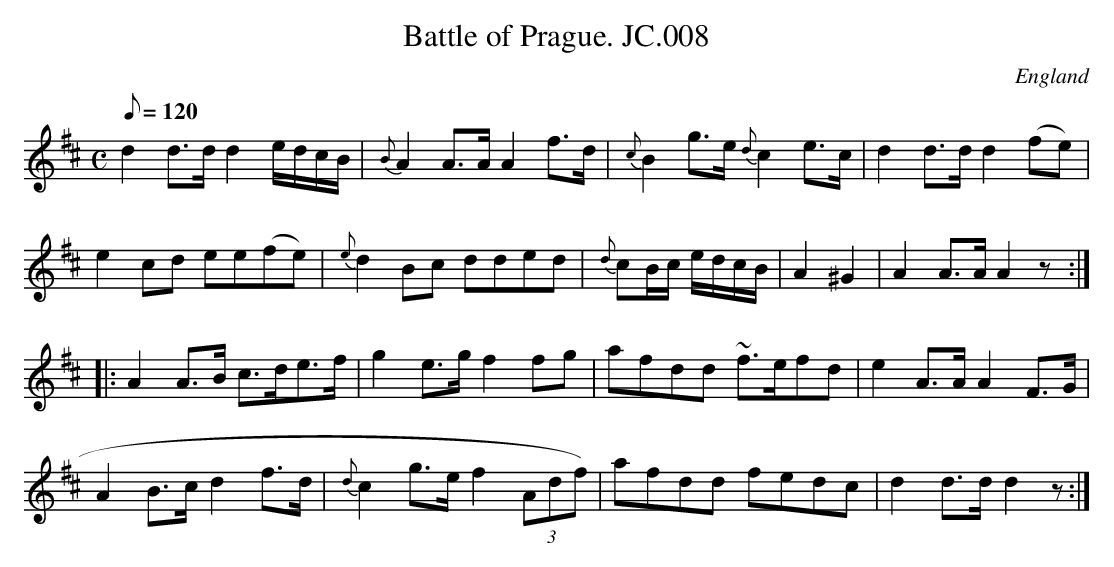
X:1
T:Battle of Prague. JC.008
M:C
L:1/8
Q:120
O:England
K:D
d2d>dd2e/d/c/B/|{B}A2A>AA2f>d|{c}B2g>e{d}c2e>c|d2d>dd2(fe)|!
e2cd ee(fe)|{e}d2Bc dded|{d}cB/c/ e/d/c/B/|A2^G2|A2A>AA2z:|!
|:A2A>B c>de>f|g2e>gf2fg|afdd ~f>efd|e2A>AA2F>G|!
A2B>cd2f>d|{d}c2g>ef2(3Adf)|afdd fedc|d2d>dd2z:|]
